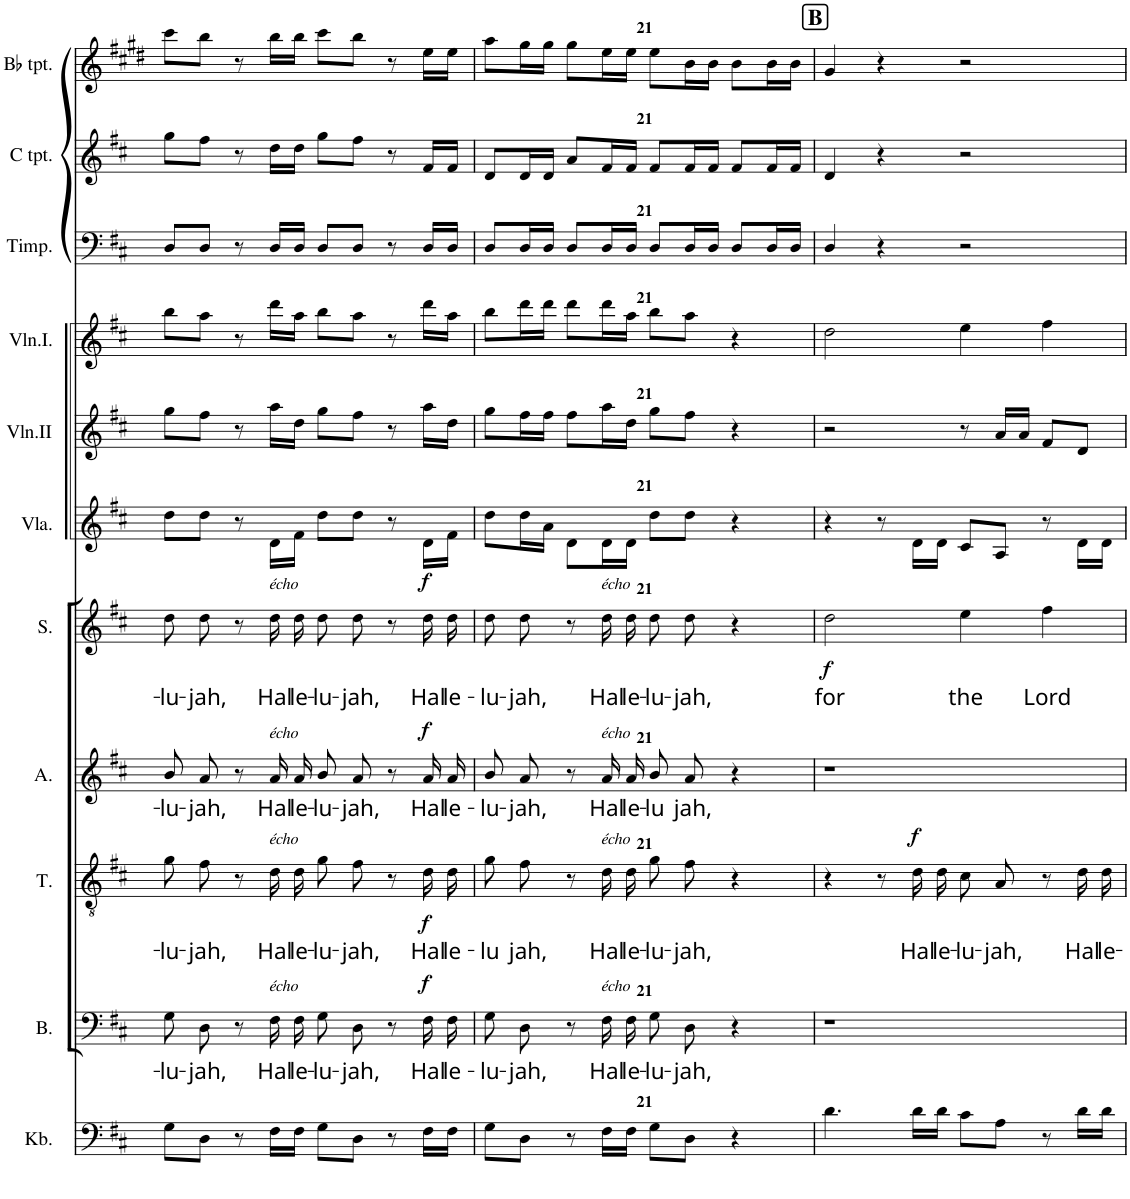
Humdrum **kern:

**kern	**kern	**text	**dynam	**kern	**text	**dynam	**kern	**text	**dynam	**kern	**text	**dynam	**kern	**kern	**kern	**kern	**kern	**kern
*part11	*part10	*part10	*part10	*part9	*part9	*part9	*part8	*part8	*part8	*part7	*part7	*part7	*part6	*part5	*part4	*part3	*part2	*part1
*staff11	*staff10	*staff10	*staff10	*staff9	*staff9	*staff9	*staff8	*staff8	*staff8	*staff7	*staff7	*staff7	*staff6	*staff5	*staff4	*staff3	*staff2	*staff1
*I"Kontrabas	*I"Bass	*	*	*I"Tenor	*	*	*I"Alto	*	*	*I"Soprano	*	*	*I"Viola	*I"Violin II	*I"Violin I.	*I"Timpani	*I"C trompet	*I"Bb trompet
*I'Kb.	*I'B.	*	*	*I'T.	*	*	*I'A.	*	*	*I'S.	*	*	*I'Vla.	*I'Vln.II	*I'Vln.I.	*I'Timp.	*I'C tpt.	*I'Bb tpt.
!!LO:PB:g=z
*clefF4	*clefF4	*	*	*clefGv2	*	*	*clefG2	*	*	*clefG2	*	*	*clefG2	*clefG2	*clefG2	*clefF4	*clefG2	*clefG2
*Trd7c12	*	*	*	*	*	*	*	*	*	*	*	*	*	*	*	*	*Trd1c2	*Trd1c2
*k[f#c#]	*k[f#c#]	*	*	*k[f#c#]	*	*	*k[f#c#]	*	*	*k[f#c#]	*	*	*k[f#c#]	*k[f#c#]	*k[f#c#]	*k[f#c#]	*k[f#c#]	*k[f#c#g#d#]
*M4/4	*M4/4	*	*	*M4/4	*	*	*M4/4	*	*	*M4/4	*	*	*M4/4	*M4/4	*M4/4	*M4/4	*M4/4	*M4/4
=20	=20	=20	=20	=20	=20	=20	=20	=20	=20	=20	=20	=20	=20	=20	=20	=20	=20	=20
!	!	!LO:LY:b	!	!	!LO:LY:b	!	!	!LO:LY:b	!	!	!LO:LY:b	!	!	!	!	!	!	!
8G\L	8G\L	-lu-	.	8g\L	-lu-	.	8b/L	-lu-	.	8dd\L	-lu-	.	8dd\L	8gg\L	8bb\L	8D/L	8gg\L	8ccc#\L
!	!	!LO:LY:b	!	!	!LO:LY:b	!	!	!LO:LY:b	!	!	!LO:LY:b	!	!	!	!	!	!	!
8D\J	8D\J	-jah,	.	8f#\J	-jah,	.	8a/J	-jah,	.	8dd\J	-jah,	.	8dd\J	8ff#\J	8aa\J	8D/J	8ff#\J	8bb\J
8r	8r	.	.	8r	.	.	8r	.	.	8r	.	.	8r	8r	8r	8r	8r	8r
!	!	!	!	!	!	!	!	!	!	!LO:TX:a:i:t=écho	!	!	!	!	!	!	!	!
!	!	!	!	!	!	!	!LO:TX:a:i:t=écho	!	!	!	!	!	!	!	!	!	!	!
!	!	!	!	!LO:TX:a:i:t=écho	!	!	!	!	!	!	!	!	!	!	!	!	!	!
!	!LO:TX:a:i:t=écho	!	!	!	!	!	!	!	!	!	!	!	!	!	!	!	!	!
!	!	!LO:LY:b	!	!	!LO:LY:b	!	!	!LO:LY:b	!	!	!LO:LY:b	!	!	!	!	!	!	!
16F#\LL	16F#\LL	Hal-	.	16d\LL	Hal-	.	16a/LL	Hal-	.	16dd\LL	Hal-	.	16d\LL	16aa\LL	16ddd\LL	16D/LL	16dd\LL	16bb\LL
!	!	!LO:LY:b	!	!	!LO:LY:b	!	!	!LO:LY:b	!	!	!LO:LY:b	!	!	!	!	!	!	!
16F#\JJ	16F#\JJ	-le-	.	16d\JJ	-le-	.	16a/JJ	-le-	.	16dd\JJ	-le-	.	16f#\JJ	16dd\JJ	16aa\JJ	16D/JJ	16dd\JJ	16bb\JJ
!	!	!LO:LY:b	!	!	!LO:LY:b	!	!	!LO:LY:b	!	!	!LO:LY:b	!	!	!	!	!	!	!
8G\L	8G\L	-lu-	.	8g\L	-lu-	.	8b/L	-lu-	.	8dd\L	-lu-	.	8dd\L	8gg\L	8bb\L	8D/L	8gg\L	8ccc#\L
!	!	!LO:LY:b	!	!	!LO:LY:b	!	!	!LO:LY:b	!	!	!LO:LY:b	!	!	!	!	!	!	!
8D\J	8D\J	-jah,	.	8f#\J	-jah,	.	8a/J	-jah,	.	8dd\J	-jah,	.	8dd\J	8ff#\J	8aa\J	8D/J	8ff#\J	8bb\J
8r	8r	.	.	8r	.	.	8r	.	.	8r	.	.	8r	8r	8r	8r	8r	8r
!	!	!LO:LY:b	!LO:DY:a	!	!LO:LY:b	!LO:DY:b	!	!LO:LY:b	!LO:DY:a	!	!LO:LY:b	!LO:DY:a	!	!	!	!	!	!
16F#\LL	16F#\LL	Hal-	f	16d\LL	Hal-	f	16a/LL	Hal-	f	16dd\LL	Hal-	f	16d\LL	16aa\LL	16ddd\LL	16D/LL	16f#/LL	16ee\LL
!	!	!LO:LY:b	!	!	!LO:LY:b	!	!	!LO:LY:b	!	!	!LO:LY:b	!	!	!	!	!	!	!
16F#\JJ	16F#\JJ	-le-	.	16d\JJ	-le-	.	16a/JJ	-le-	.	16dd\JJ	-le-	.	16f#\JJ	16dd\JJ	16aa\JJ	16D/JJ	16f#/JJ	16ee\JJ
=21	=21	=21	=21	=21	=21	=21	=21	=21	=21	=21	=21	=21	=21	=21	=21	=21	=21	=21
!	!	!LO:LY:b	!	!	!LO:LY:b	!	!	!LO:LY:b	!	!	!LO:LY:b	!	!	!	!	!	!	!
8G\L	8G\L	-lu-	.	8g\L	-lu	.	8b/L	-lu-	.	8dd\L	-lu-	.	8dd\L	8gg\L	8bb\L	8D/L	8d/L	8aa\L
!	!	!LO:LY:b	!	!	!LO:LY:b	!	!	!LO:LY:b	!	!	!LO:LY:b	!	!	!	!	!	!	!
8D\J	8D\J	-jah,	.	8f#\J	jah,	.	8a/J	-jah,	.	8dd\J	-jah,	.	16dd\L	16ff#\L	16ddd\L	16D/L	16d/L	16gg#\L
.	.	.	.	.	.	.	.	.	.	.	.	.	16a\JJ	16ff#\JJ	16ddd\JJ	16D/JJ	16d/JJ	16gg#\JJ
8r	8r	.	.	8r	.	.	8r	.	.	8r	.	.	8d\L	8ff#\L	8ddd\L	8D/L	8a/L	8gg#\L
!	!	!	!	!	!	!	!	!	!	!LO:TX:a:i:t=écho	!	!	!	!	!	!	!	!
!	!	!	!	!	!	!	!LO:TX:a:i:t=écho	!	!	!	!	!	!	!	!	!	!	!
!	!	!	!	!LO:TX:a:i:t=écho	!	!	!	!	!	!	!	!	!	!	!	!	!	!
!	!LO:TX:a:i:t=écho	!	!	!	!	!	!	!	!	!	!	!	!	!	!	!	!	!
!	!	!LO:LY:b	!	!	!LO:LY:b	!	!	!LO:LY:b	!	!	!LO:LY:b	!	!	!	!	!	!	!
16F#\LL	16F#\LL	Hal-	.	16d\LL	Hal-	.	16a/LL	Hal-	.	16dd\LL	Hal-	.	16d\L	16aa\L	16ddd\L	16D/L	16f#/L	16ee\L
!	!	!LO:LY:b	!	!	!LO:LY:b	!	!	!LO:LY:b	!	!	!LO:LY:b	!	!	!	!	!	!	!
16F#\JJ	16F#\JJ	-le-	.	16d\JJ	-le-	.	16a/JJ	-le-	.	16dd\JJ	-le-	.	16d\JJ	16dd\JJ	16aa\JJ	16D/JJ	16f#/JJ	16ee\JJ
!	!	!LO:LY:b	!	!	!LO:LY:b	!	!	!LO:LY:b	!	!	!LO:LY:b	!	!	!	!	!	!	!
8G\L	8G\L	-lu-	.	8g\L	-lu-	.	8b/L	-lu	.	8dd\L	-lu-	.	8dd\L	8gg\L	8bb\L	8D/L	8f#/L	8ee\L
!	!	!LO:LY:b	!	!	!LO:LY:b	!	!	!LO:LY:b	!	!	!LO:LY:b	!	!	!	!	!	!	!
8D\J	8D\J	-jah,	.	8f#\J	-jah,	.	8a/J	jah,	.	8dd\J	-jah,	.	8dd\J	8ff#\J	8aa\J	16D/L	16f#/L	16b\L
.	.	.	.	.	.	.	.	.	.	.	.	.	.	.	.	16D/JJ	16f#/JJ	16b\JJ
4r	4r	.	.	4r	.	.	4r	.	.	4r	.	.	4r	4r	4r	8D/L	8f#/L	8b\L
.	.	.	.	.	.	.	.	.	.	.	.	.	.	.	.	16D/L	16f#/L	16b\L
.	.	.	.	.	.	.	.	.	.	.	.	.	.	.	.	16D/JJ	16f#/JJ	16b\JJ
!!LO:REH:place=s1:a:B:cj:fs=14:t=B
=22	=22	=22	=22	=22	=22	=22	=22	=22	=22	=22	=22	=22	=22	=22	=22	=22	=22	=22
!	!	!	!	!	!	!	!	!	!	!	!LO:LY:b	!LO:DY:b	!	!	!	!	!	!
4.d\	1r	.	.	4r	.	.	1r	.	.	2dd\	for	f	4r	2r	2dd\	4D/	4d/	4g#/
.	.	.	.	8r	.	.	.	.	.	.	.	.	8r	.	.	4r	4r	4r
!	!	!	!	!	!LO:LY:b	!LO:DY:a	!	!	!	!	!	!	!	!	!	!	!	!
16d\LL	.	.	.	16d\LL	Hal-	f	.	.	.	.	.	.	16d\LL	.	.	.	.	.
!	!	!	!	!	!LO:LY:b	!	!	!	!	!	!	!	!	!	!	!	!	!
16d\JJ	.	.	.	16d\JJ	-le-	.	.	.	.	.	.	.	16d\JJ	.	.	.	.	.
!	!	!	!	!	!LO:LY:b	!	!	!	!	!	!LO:LY:b	!	!	!	!	!	!	!
8c#\L	.	.	.	8c#\L	-lu-	.	.	.	.	4ee\	the	.	8c#/L	8r	4ee\	2r	2r	2r
!	!	!	!	!	!LO:LY:b	!	!	!	!	!	!	!	!	!	!	!	!	!
8A\J	.	.	.	8A\J	-jah,	.	.	.	.	.	.	.	8A/J	16a/LL	.	.	.	.
.	.	.	.	.	.	.	.	.	.	.	.	.	.	16a/JJ	.	.	.	.
!	!	!	!	!	!	!	!	!	!	!	!LO:LY:b	!	!	!	!	!	!	!
8r	.	.	.	8r	.	.	.	.	.	4ff#\	Lord	.	8r	8f#/L	4ff#\	.	.	.
!	!	!	!	!	!LO:LY:b	!	!	!	!	!	!	!	!	!	!	!	!	!
16d\LL	.	.	.	16d\LL	Hal-	.	.	.	.	.	.	.	16d\LL	8d/J	.	.	.	.
!	!	!	!	!	!LO:LY:b	!	!	!	!	!	!	!	!	!	!	!	!	!
16d\JJ	.	.	.	16d\JJ	-le-	.	.	.	.	.	.	.	16d\JJ	.	.	.	.	.
=	=	=	=	=	=	=	=	=	=	=	=	=	=	=	=	=	=	=
*-	*-	*-	*-	*-	*-	*-	*-	*-	*-	*-	*-	*-	*-	*-	*-	*-	*-	*-
